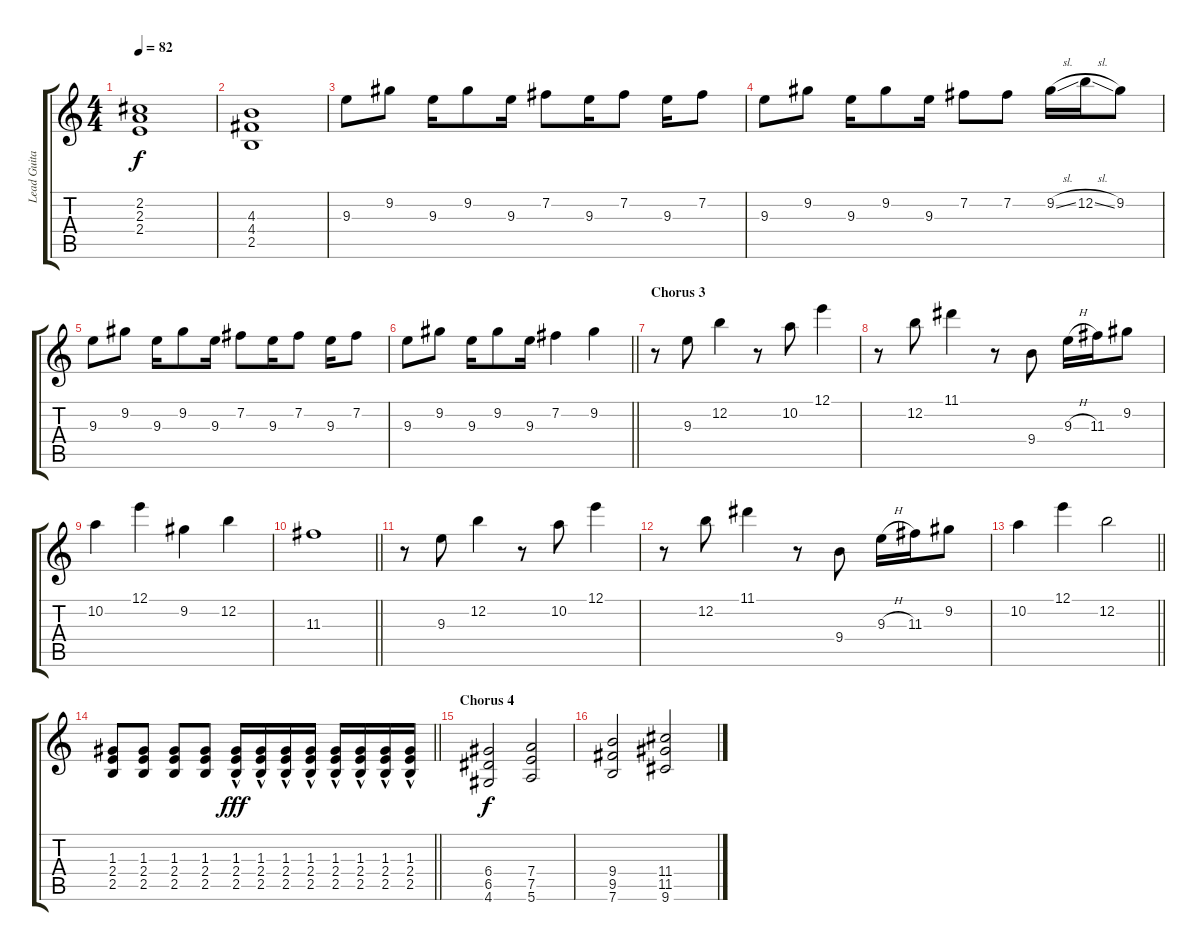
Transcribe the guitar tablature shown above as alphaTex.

\track ("Lead Guitar" "Lead Guita") {instrument electricguitarjazz}
\staff {score tabs}
\tuning (E4 B3 G3 D3 A2 E2) {hide}
\ts (4 4)
\tempo 82
\clef g2
\ks c
(2.2 2.3 2.4).1{dy f} |
(4.3 4.4 2.5).1 |
9.3.8 9.2.8 9.3.16 9.2.8 9.3.16 7.2.8 9.3.16 7.2.8 9.3.16 7.2.8 |
9.3.8 9.2.8 9.3.16 9.2.8 9.3.16 7.2.8 7.2.8 9.2{sl}.16 12.2{sl}.16 9.2.8 |
9.3.8 9.2.8 9.3.16 9.2.8 9.3.16 7.2.8 9.3.16 7.2.8 9.3.16 7.2.8 |
\barLineRight lightlight
9.3.8 9.2.8 9.3.16 9.2.8 9.3.16 7.2.4 9.2.4 |
\section ("" "Chorus 3")
r.8 9.3.8 12.2.4 r.8 10.2.8 12.1.4 |
r.8 12.2.8 11.1.4 r.8 9.4.8 9.3{h}.16 11.3.16 9.2.8 |
10.2.4 12.1.4 9.2.4 12.2.4 |
\barLineRight lightlight
11.3.1 |
r.8 9.3.8 12.2.4 r.8 10.2.8 12.1.4 |
r.8 12.2.8 11.1.4 r.8 9.4.8 9.3{h}.16 11.3.16 9.2.8 |
\barLineRight lightlight
10.2.4 12.1.4 12.2.2 |
\barLineRight lightlight
(1.3 2.4 2.5).8{instrument electricguitarjazz} (1.3 2.4 2.5).8 (1.3 2.4 2.5).8 (1.3 2.4 2.5).8 (1.3 2.4 2.5{hac}).16{dy fff} (1.3 2.4 2.5{hac}).16 (1.3 2.4 2.5{hac}).16 (1.3 2.4 2.5{hac}).16 (1.3 2.4 2.5{hac}).16 (1.3 2.4 2.5{hac}).16 (1.3 2.4 2.5{hac}).16 (1.3 2.4 2.5{hac}).16 |
\section ("" "Chorus 4")
(6.4 6.5 4.6).2{dy f instrument distortionguitar} (7.4 7.5 5.6).2 |
(9.4 9.5 7.6).2 (11.4 11.5 9.6).2
